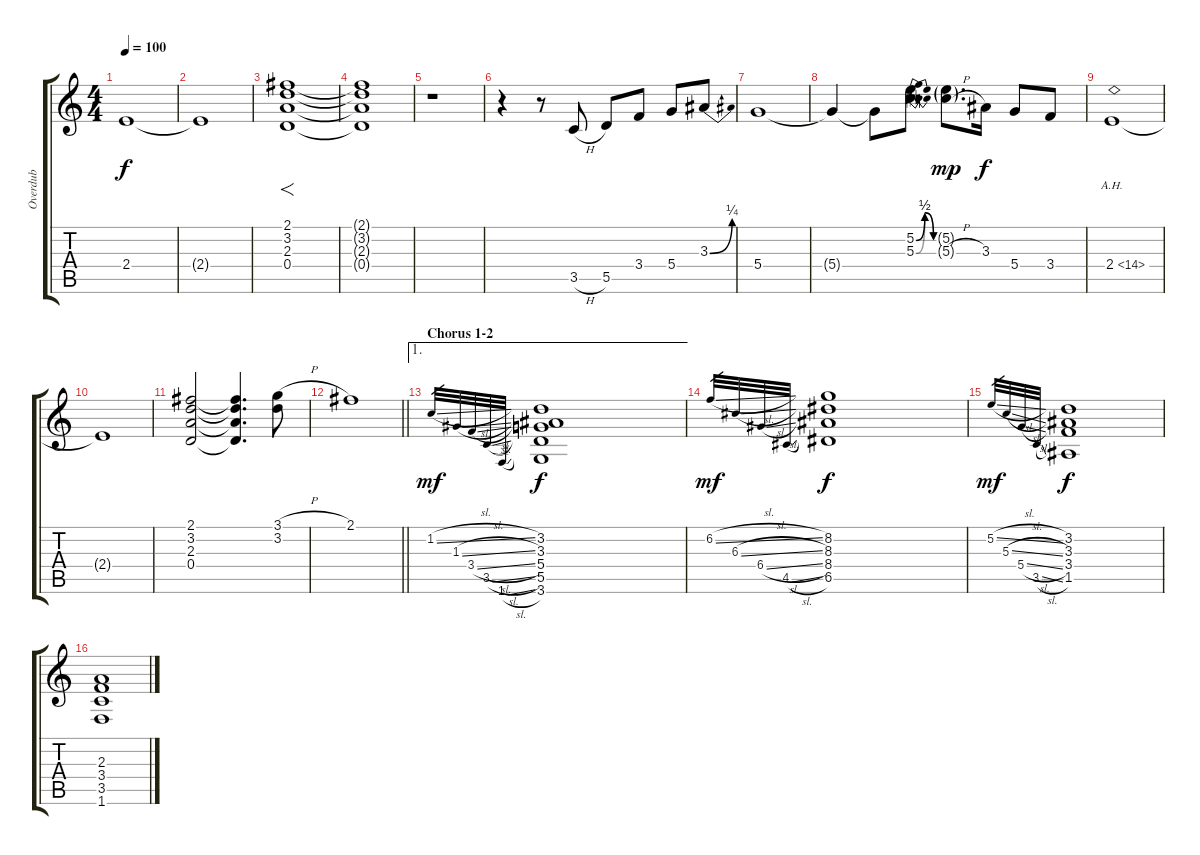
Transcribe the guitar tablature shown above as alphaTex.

\track ("Overdub" "Overdub") {instrument fretlessbass}
\staff {score tabs}
\tuning (E4 B3 G3 D3 A2 E2) {hide}
\ts (4 4)
\tempo 100
\clef g2
\ks c
2.4.1{dy f} |
2.4{t}.1 |
(2.1 3.2 2.3 0.4).1{f} |
(2.1{t} 3.2{t} 2.3{t} 0.4{t}).1 |
r.1 |
r.4 r.8 3.5{h}.8 5.5.8 3.4.8 5.4.8 3.3{be (bend 0 0 60 1)}.8 |
5.4.1 |
5.4{t}.4 5.4{t}.8 (5.2{be (bendrelease 0 0 15 2 30 2 60 0)} 5.3{be (bendrelease 0 0 15 2 30 2 60 0)}).8 (5.2{g} 5.3{h g}).8{d dy mp} 3.3.16{dy f} 5.4.8 3.4.8 |
2.4{ah 12}.1 |
2.4{t}.1 |
(2.1 3.2 2.3 0.4).2 (2.1{t} 3.2{t} 2.3{t} 0.4{t}).4{d} (3.1{h} 3.2).8 |
\barLineRight lightlight
2.1.1{volume 6} |
\ae 1
\section ("" "Chorus 1-2")
1.2{sl}.32{gr dy mf} 1.3{sl}.32{gr} 3.4{sl}.32{gr} 3.5{sl}.32{gr} 1.6{sl}.32{gr} (3.2 3.3 5.4 5.5 3.6).1{dy f volume 9} |
6.2{sl}.32{gr dy mf} 6.3{sl}.32{gr} 6.4{sl}.32{gr} 4.5{sl}.32{gr} (8.2 8.3 8.4 6.5).1{dy f} |
5.2{sl}.32{gr dy mf} 5.3{sl}.32{gr} 5.4{sl}.32{gr} 3.5{sl}.32{gr} (3.2 3.3 3.4 1.5).1{dy f} |
(2.3 3.4 3.5 1.6).1
